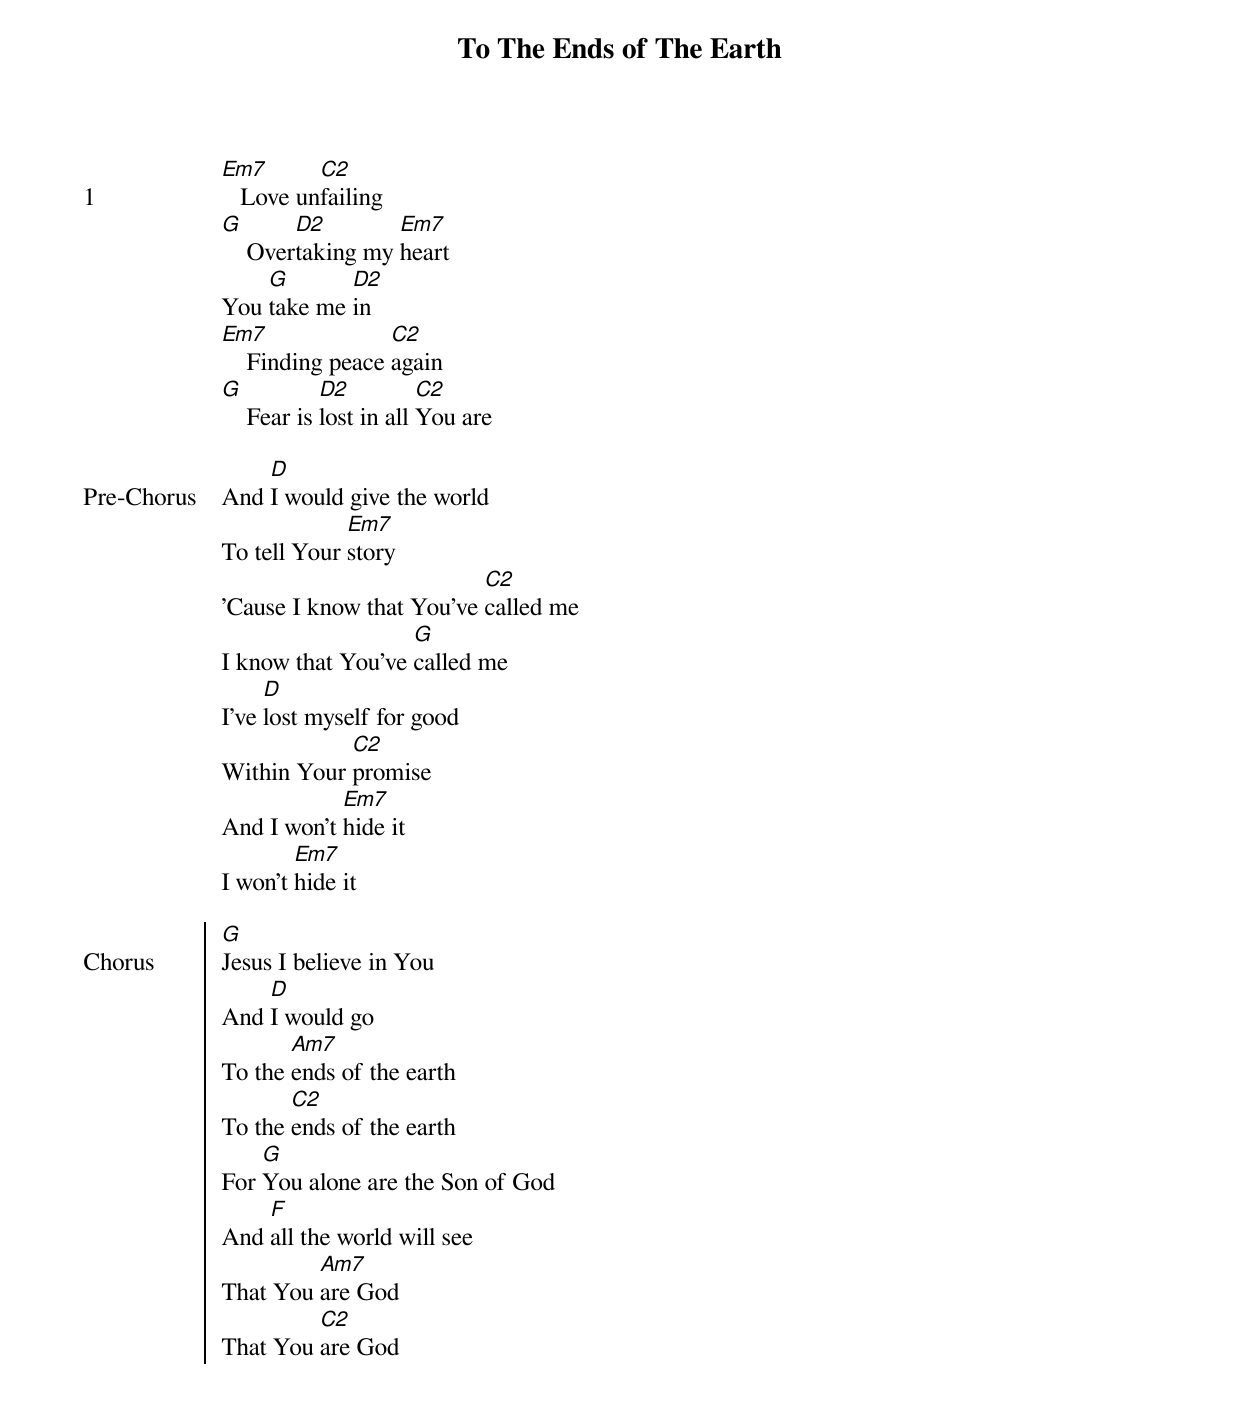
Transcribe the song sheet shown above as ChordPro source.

{title: To The Ends of The Earth}
{ng}

{sov: 1}
[Em7]   Love un[C2]failing
[G]    Over[D2]taking my [Em7]heart
You [G]take me [D2]in
[Em7]    Finding peace [C2]again
[G]    Fear is [D2]lost in all [C2]You are
{eov}

{sov: Pre-Chorus}
And [D]I would give the world
To tell Your [Em7]story
'Cause I know that You've [C2]called me
I know that You've [G]called me
I've [D]lost myself for good
Within Your [C2]promise
And I won't [Em7]hide it
I won't [Em7]hide it
{eov}

{soc: Chorus}
[G]Jesus I believe in You
And [D]I would go
To the [Am7]ends of the earth
To the [C2]ends of the earth
For [G]You alone are the Son of God
And [F]all the world will see
That You [Am7]are God
That You [C2]are God
{eoc}
